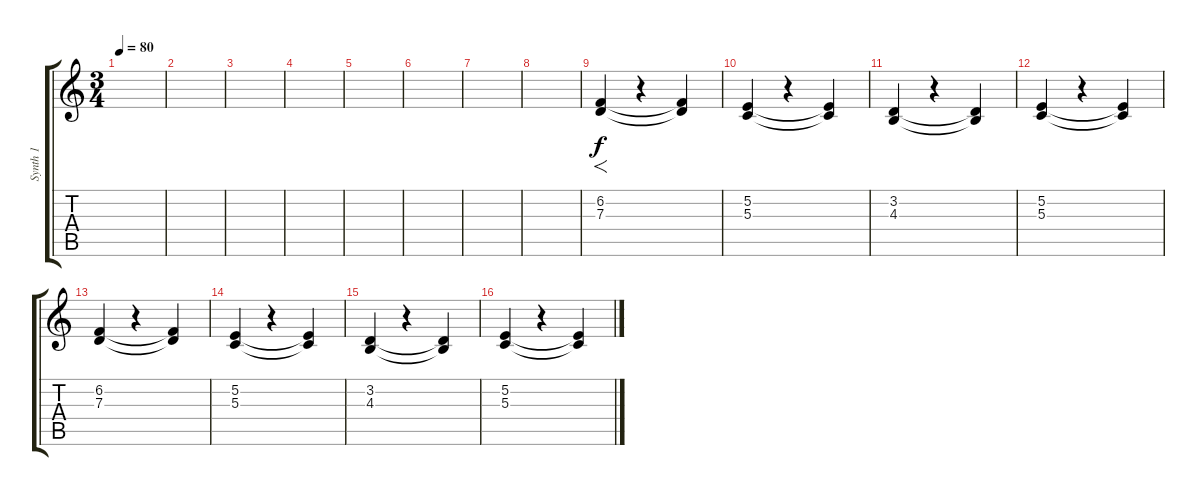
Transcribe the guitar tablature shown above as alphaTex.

\track ("Synth 1" "Synth 1") {instrument stringensemble1}
\staff {score tabs}
\tuning (E4 B3 G3 D3 A2 E2) {hide}
\ts (3 4)
\tempo 80
\clef g2
\ks c
|
|
|
|
|
|
|
|
(6.2 7.3).4{f} r.4 (6.2{t} 7.3{t}).4 |
(5.2 5.3).4 r.4 (5.2{t} 5.3{t}).4 |
(3.2 4.3).4 r.4 (3.2{t} 4.3{t}).4 |
(5.2 5.3).4 r.4 (5.2{t} 5.3{t}).4 |
(6.2 7.3).4 r.4 (6.2{t} 7.3{t}).4 |
(5.2 5.3).4 r.4 (5.2{t} 5.3{t}).4 |
(3.2 4.3).4 r.4 (3.2{t} 4.3{t}).4 |
(5.2 5.3).4 r.4 (5.2{t} 5.3{t}).4
